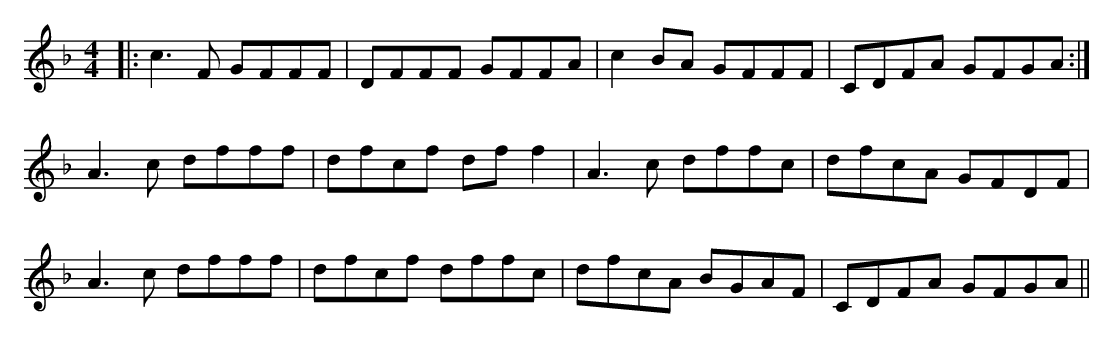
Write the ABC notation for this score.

X:1
M:4/4
K:F
|:c3F GFFF|DFFF GFFA|c2BA GFFF|CDFA GFGA:|
A3c dfff|dfcf dff2|A3c dffc|dfcA GFDF|
A3c dfff|dfcf dffc|dfcA BGAF|CDFA GFGA||
